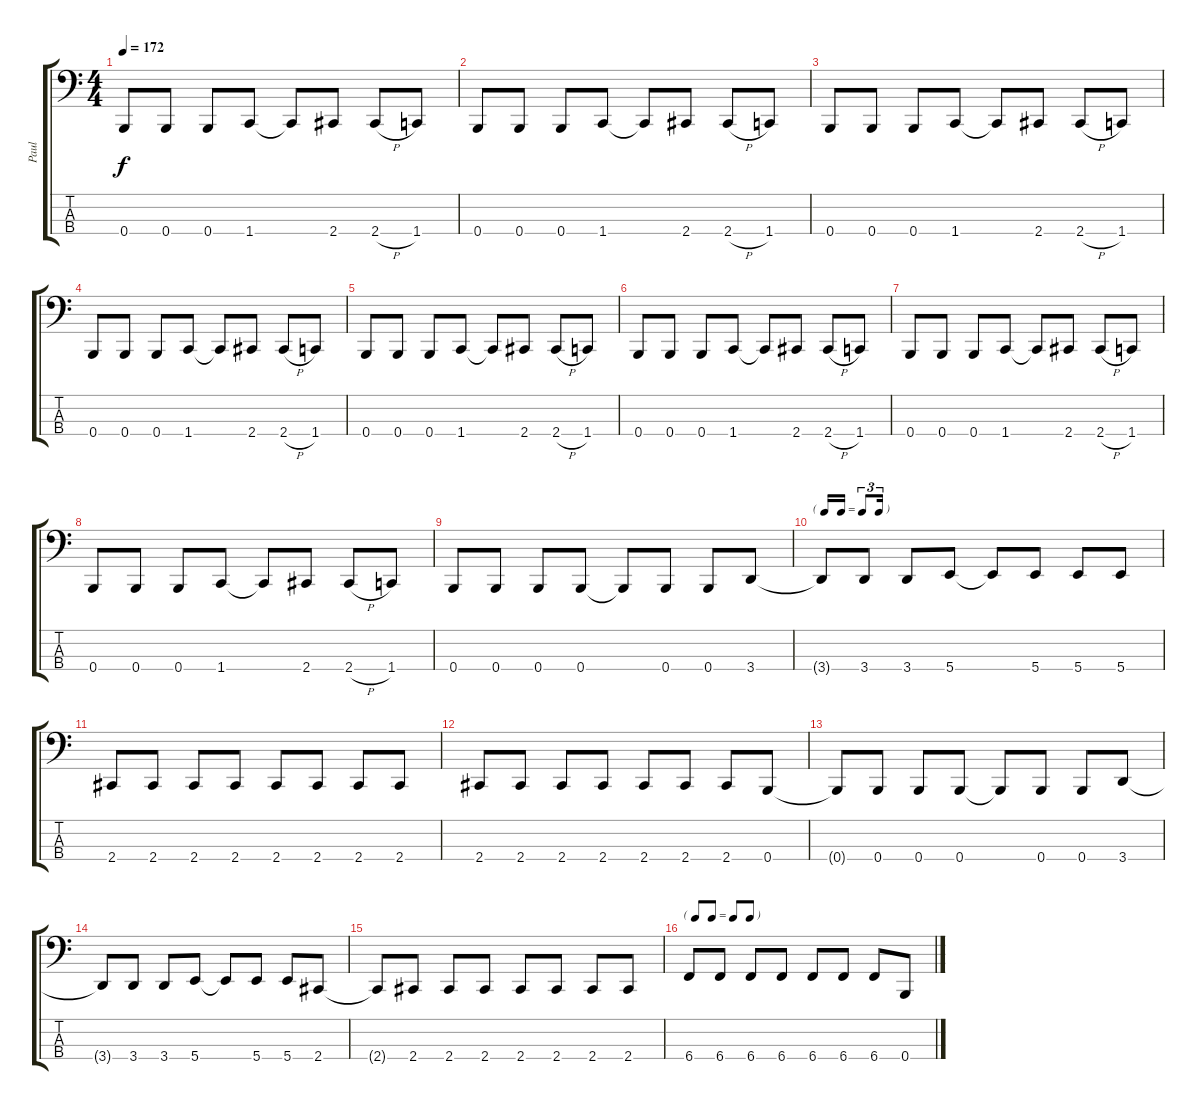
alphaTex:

\track ("Paul" "Paul") {instrument electricbasspick}
\staff {score tabs}
\tuning (E2 B1 Gb1 B0) {hide}
\ts (4 4)
\tempo 172
\clef f4
\ks c
0.4.8{dy f} 0.4.8 0.4.8 1.4.8 1.4{t}.8 2.4.8 2.4{h}.8 1.4.8 |
0.4.8 0.4.8 0.4.8 1.4.8 1.4{t}.8 2.4.8 2.4{h}.8 1.4.8 |
0.4.8 0.4.8 0.4.8 1.4.8 1.4{t}.8 2.4.8 2.4{h}.8 1.4.8 |
0.4.8 0.4.8 0.4.8 1.4.8 1.4{t}.8 2.4.8 2.4{h}.8 1.4.8 |
0.4.8 0.4.8 0.4.8 1.4.8 1.4{t}.8 2.4.8 2.4{h}.8 1.4.8 |
0.4.8 0.4.8 0.4.8 1.4.8 1.4{t}.8 2.4.8 2.4{h}.8 1.4.8 |
0.4.8 0.4.8 0.4.8 1.4.8 1.4{t}.8 2.4.8 2.4{h}.8 1.4.8 |
0.4.8 0.4.8 0.4.8 1.4.8 1.4{t}.8 2.4.8 2.4{h}.8 1.4.8 |
0.4.8 0.4.8 0.4.8 0.4.8 0.4{t}.8 0.4.8 0.4.8 3.4.8 |
\tf triplet16th
3.4{t}.8 3.4.8 3.4.8 5.4.8 5.4{t}.8 5.4.8 5.4.8 5.4.8 |
2.4.8 2.4.8 2.4.8 2.4.8 2.4.8 2.4.8 2.4.8 2.4.8 |
2.4.8 2.4.8 2.4.8 2.4.8 2.4.8 2.4.8 2.4.8 0.4.8 |
0.4{t}.8 0.4.8 0.4.8 0.4.8 0.4{t}.8 0.4.8 0.4.8 3.4.8 |
3.4{t}.8 3.4.8 3.4.8 5.4.8 5.4{t}.8 5.4.8 5.4.8 2.4.8 |
2.4{t}.8 2.4.8 2.4.8 2.4.8 2.4.8 2.4.8 2.4.8 2.4.8 |
\tf none
6.4.8 6.4.8 6.4.8 6.4.8 6.4.8 6.4.8 6.4.8 0.4.8
